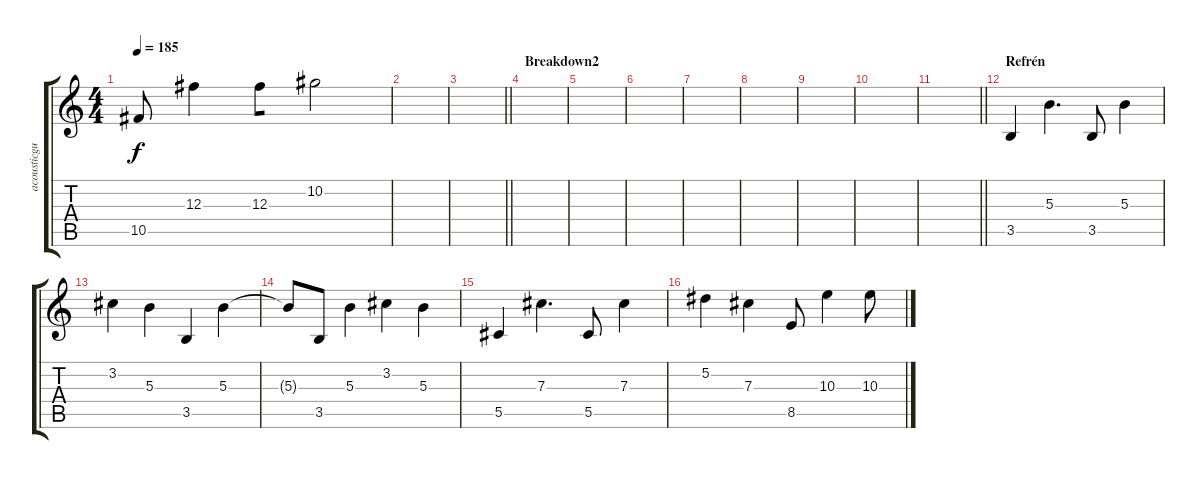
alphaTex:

\track ("acousticguitar" "acousticgu") {instrument acousticguitarsteel}
\staff {score tabs}
\tuning (Eb4 Bb3 Gb3 Db3 Ab2 Db2) {hide}
\ts (4 4)
\tempo 185
\clef g2
\ks c
10.5.8{dy f} 12.3.4 12.3.8{beam merge} 10.2.2 |
|
\barLineRight lightlight
|
\section ("" "Breakdown2")
|
|
|
|
|
|
|
\barLineRight lightlight
|
\section ("" "Refrén")
3.5.4 5.3.4{d} 3.5.8 5.3.4 |
3.2.4 5.3.4 3.5.4 5.3.4 |
5.3{t}.8 3.5.8 5.3.4 3.2.4 5.3.4 |
5.5.4 7.3.4{d} 5.5.8 7.3.4 |
5.2.4 7.3.4 8.5.8 10.3.4 10.3.8
